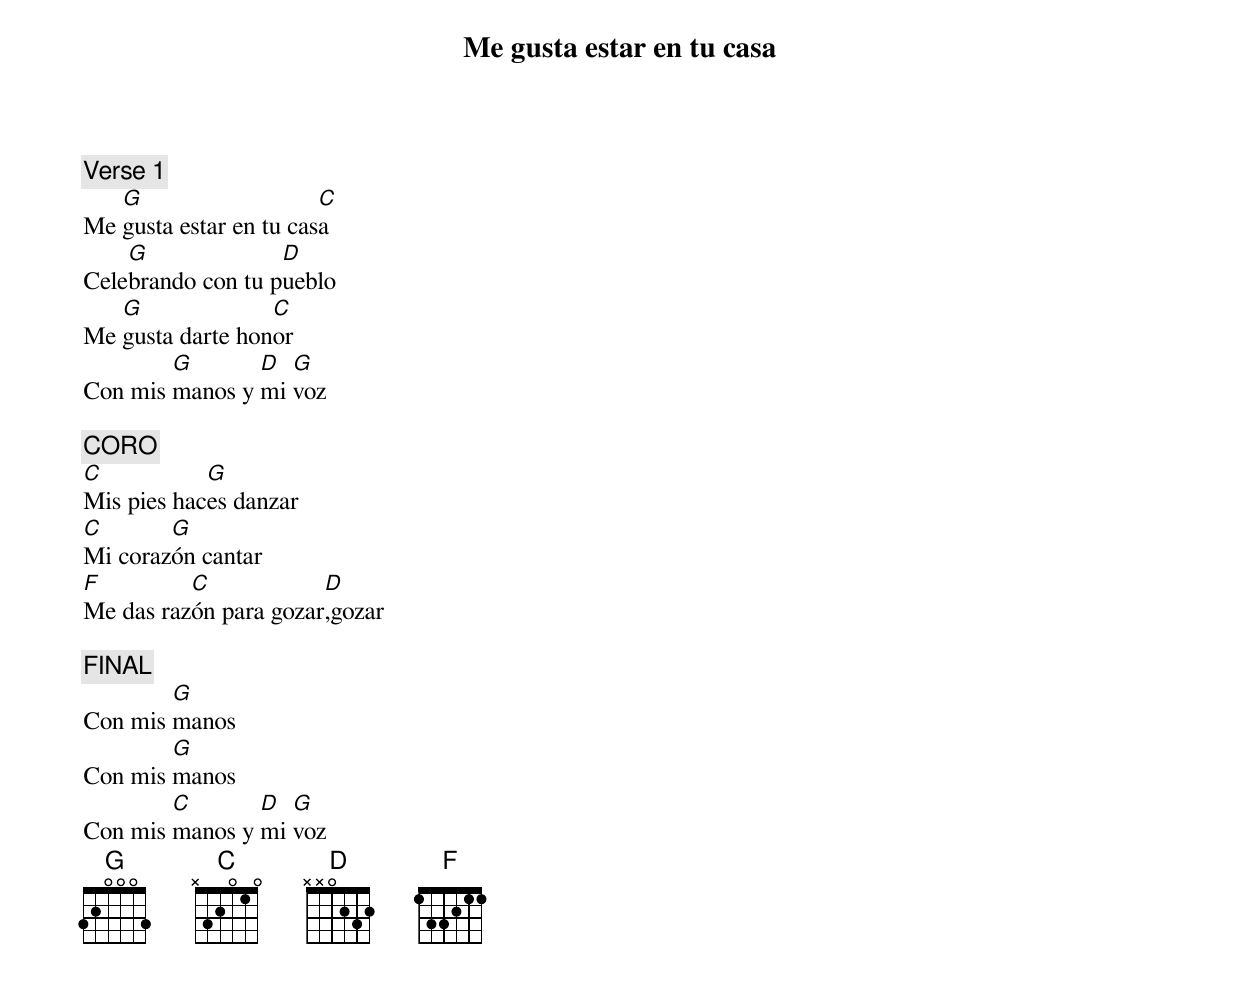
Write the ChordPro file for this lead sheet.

{title: Me gusta estar en tu casa}

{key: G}
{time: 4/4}

{comment: Verse 1}
Me [G]gusta estar en tu cas[C]a
Cele[G]brando con tu p[D]ueblo
Me [G]gusta darte hon[C]or
Con mis [G]manos y [D]mi [G]voz

{comment: CORO}
[C]Mis pies hac[G]es danzar
[C]Mi coraz[G]ón cantar
[F]Me das raz[C]ón para gozar[D],gozar

{comment: FINAL}
Con mis [G]manos
Con mis [G]manos
Con mis [C]manos y [D]mi [G]voz
